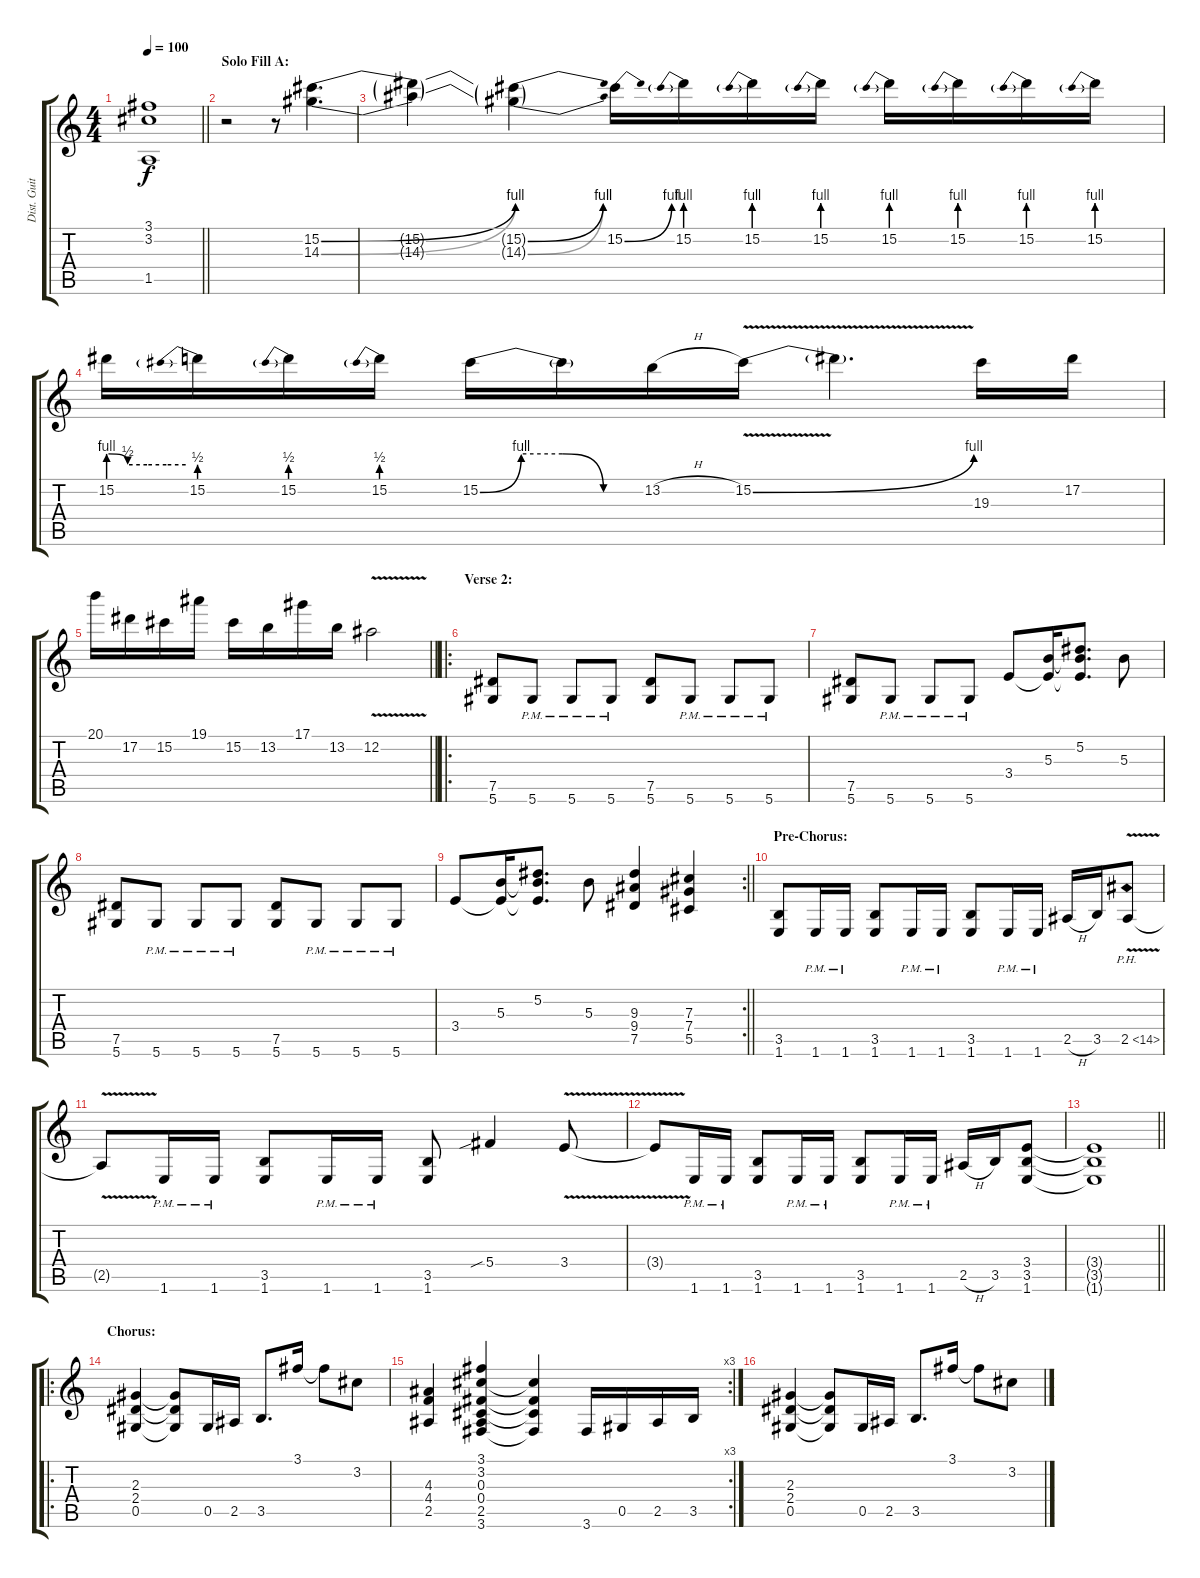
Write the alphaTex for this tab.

\track ("Dist. Guitar 1" "Dist. Guit") {instrument distortionguitar}
\staff {score tabs}
\tuning (Eb4 Bb3 Gb3 Db3 Ab2 Eb2) {hide}
\ts (4 4)
\tempo 100
\clef g2
\barLineRight lightlight
\ks c
(3.1 3.2 1.5).1{dy f} |
\section ("" "Solo Fill A:")
r.2 r.8 (15.2{be (bend 0 0 60 4)} 14.3{be (bend 0 0 60 4)}).4{d} |
(15.2{t} 14.3{t}).4 (15.2{be (bend 0 0 60 4) t} 14.3{be (bend 0 0 60 4) t}).4 15.2{be (bend 0 0 60 4)}.16 15.2{be (prebend 0 4 60 4)}.16 15.2{be (prebend 0 4 60 4)}.16 15.2{be (prebend 0 4 60 4)}.16 15.2{be (prebend 0 4 60 4)}.16 15.2{be (prebend 0 4 60 4)}.16 15.2{be (prebend 0 4 60 4)}.16 15.2{be (prebend 0 4 60 4)}.16 |
15.2{be (custom 0 4 15 2 30 2 45 2 60 2)}.16 15.2{be (prebend 0 2 60 2)}.16 15.2{be (prebend 0 2 60 2)}.16 15.2{be (prebend 0 2 60 2)}.16 15.2{be (custom 0 0 15 4 30 4 45 0 60 0)}.16 15.2{t}.16 13.2{h}.16 15.2{be (bend 0 0 60 4) v}.16 15.2{t}.4{d} 19.3.16 17.2.16 |
\barLineRight lightlight
20.1.16 17.2.16 15.2.16 19.1.16 15.2.16 13.2.16 17.1.16 13.2.16 12.2{v}.2 |
\ro
\section ("" "Verse 2:")
(7.5 5.6).8 5.6{pm}.8 5.6{pm}.8 5.6{pm}.8 (7.5 5.6).8 5.6{pm}.8 5.6{pm}.8 5.6{pm}.8 |
(7.5 5.6).8 5.6{pm}.8 5.6{pm}.8 5.6{pm}.8 3.4.8 (5.3 3.4{t}).16 (5.2 5.3{t} 3.4{t}).8{d} 5.3.8 |
(7.5 5.6).8 5.6{pm}.8 5.6{pm}.8 5.6{pm}.8 (7.5 5.6).8 5.6{pm}.8 5.6{pm}.8 5.6{pm}.8 |
\rc 2
\barLineRight lightlight
3.4.8 (5.3 3.4{t}).16 (5.2 5.3{t} 3.4{t}).8{d} 5.3.8 (9.3 9.4 7.5).4 (7.3 7.4 5.5).4 |
\section ("" "Pre-Chorus:")
(3.5 1.6).8 1.6{pm}.16 1.6{pm}.16 (3.5 1.6).8 1.6{pm}.16 1.6{pm}.16 (3.5 1.6).8 1.6{pm}.16 1.6{pm}.16 2.5{h}.16 3.5.16 2.5{ph 12 v}.8 |
2.5{t}.8 1.6{pm}.16 1.6{pm}.16 (3.5 1.6).8 1.6{pm}.16 1.6{pm}.16 (3.5 1.6).8 5.4{sib}.4 3.4{v}.8 |
3.4{t}.8 1.6{pm}.16 1.6{pm}.16 (3.5 1.6).8 1.6{pm}.16 1.6{pm}.16 (3.5 1.6).8 1.6{pm}.16 1.6{pm}.16 2.5{h}.16 3.5.16 (3.4 3.5 1.6).8 |
\barLineRight lightlight
(3.4{t} 3.5{t} 1.6{t}).1 |
\ro
\section ("" "Chorus:")
(2.3 2.4 0.5).4 (2.3{t} 2.4{t} 0.5{t}).8 0.5.16 2.5.16 3.5.8{d} 3.1.16 3.1{t}.8 3.2.8 |
\rc 3
(4.3 4.4 2.5).4 (3.1 3.2 0.3 0.4 2.5 3.6).4 (3.2{t} 0.3{t} 0.4{t} 3.6{t}).4 3.6.16 0.5.16 2.5.16 3.5.16 |
(2.3 2.4 0.5).4 (2.3{t} 2.4{t} 0.5{t}).8 0.5.16 2.5.16 3.5.8{d} 3.1.16 3.1{t}.8 3.2.8
